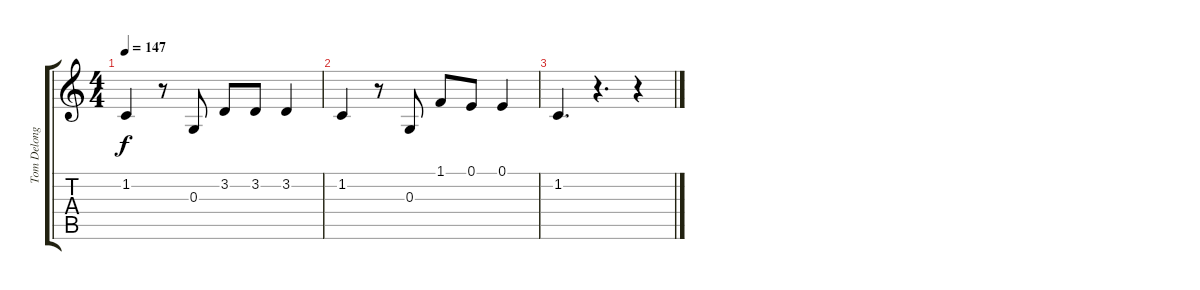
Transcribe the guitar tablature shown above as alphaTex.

\track ("Tom Delonge - Vocals" "Tom Delong") {instrument altosax}
\staff {score tabs}
\tuning (E4 B3 G3 D3 A2 E2) {hide}
\ts (4 4)
\tempo 147
\clef g2
\ks c
1.2.4{dy f} r.8 0.3.8 3.2.8 3.2.8 3.2.4 |
1.2.4 r.8 0.3.8 1.1.8 0.1.8 0.1.4 |
1.2.4{d} r.4{d} r.4
